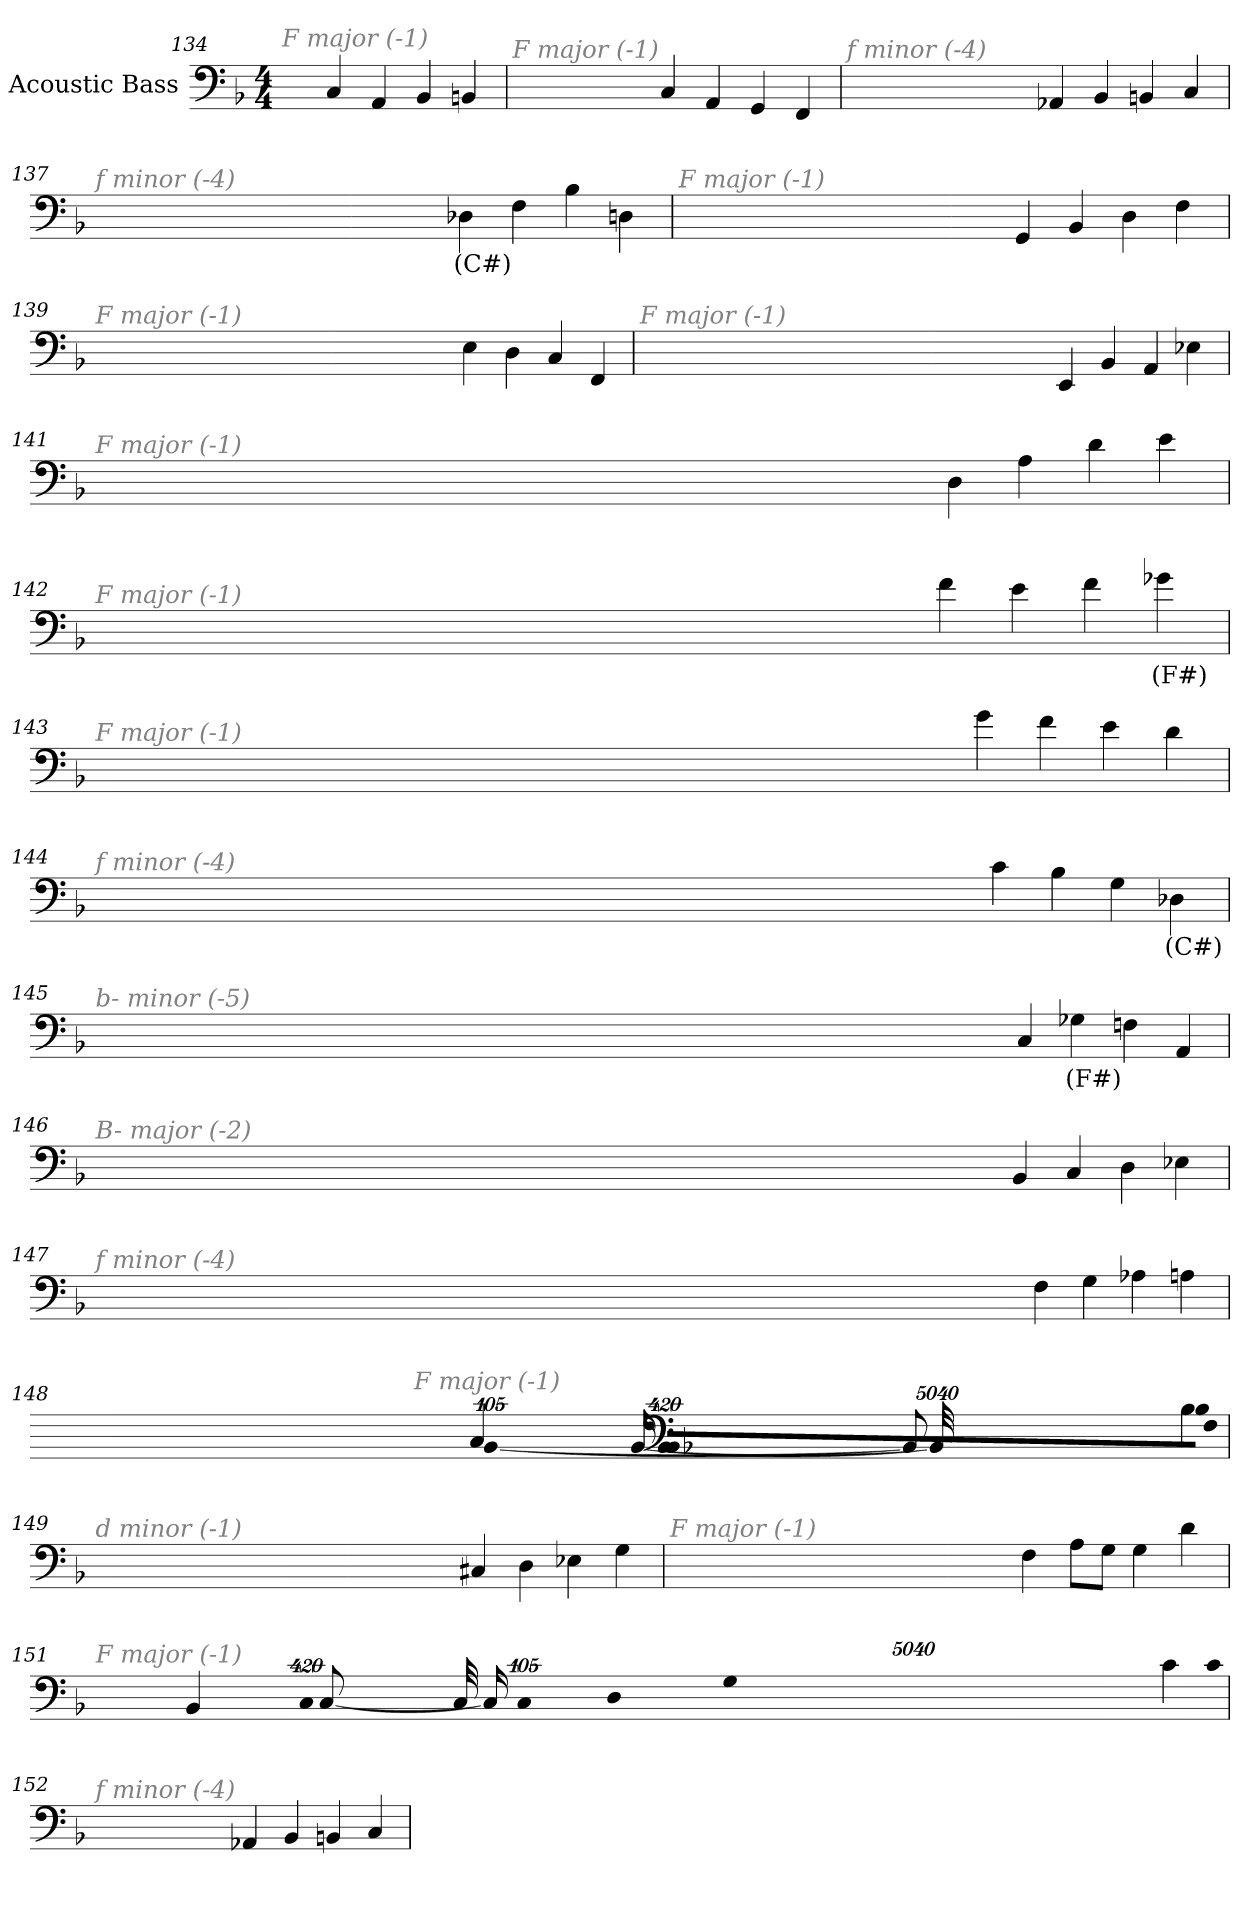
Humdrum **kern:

**kern	**text
*part1	*part1
*staff1	*staff1
*I"Acoustic Bass	*
*clefF4	*
*ITrd7c12	*
*k[b-]	*
*F:	*
*M4/4	*
=134	=134
!LO:TX:i:color=#808080:t=F major (-1)	!
4CC	.
4AAA	.
4BBB-	.
4BBBn	.
=135	=135
!LO:TX:i:color=#808080:t=F major (-1)	!
4CC	.
4AAA	.
4GGG	.
4FFF	.
=136	=136
!LO:TX:i:color=#808080:t=f minor (-4)	!
4AAA-X	.
4BBB-	.
4BBBn	.
4CC	.
=137	=137
!LO:TX:i:color=#808080:t=f minor (-4)	!
4DD-Xi	(C#)
4FF	.
4BB-	.
4DD	.
=138	=138
!LO:TX:i:color=#808080:t=F major (-1)	!
4GGG	.
4BBB-	.
4DD	.
4FF	.
=139	=139
!LO:TX:i:color=#808080:t=F major (-1)	!
4EE	.
4DD	.
4CC	.
4FFF	.
=140	=140
!LO:TX:i:color=#808080:t=F major (-1)	!
4EEE	.
4BBB-	.
4AAA	.
4EE-X	.
=141	=141
!LO:TX:i:color=#808080:t=F major (-1)	!
4DD	.
4AA	.
4D	.
4E	.
=142	=142
!LO:TX:i:color=#808080:t=F major (-1)	!
4F	.
4E	.
4F	.
4G-Xi	(F#)
=143	=143
!LO:TX:i:color=#808080:t=F major (-1)	!
4G	.
4F	.
4E	.
4D	.
=144	=144
!LO:TX:i:color=#808080:t=f minor (-4)	!
4C	.
4BB-	.
4GG	.
4DD-Xi	(C#)
=145	=145
!LO:TX:i:color=#808080:t=b- minor (-5)	!
4CC	.
4GG-Xi	(F#)
4FFn	.
4AAA	.
=146	=146
!LO:TX:i:color=#808080:t=B- major (-2)	!
4BBB-	.
4CC	.
4DD	.
4EE-X	.
=147	=147
!LO:TX:i:color=#808080:t=f minor (-4)	!
4FF	.
4GG	.
4AA-X	.
4AAn	.
=148	=148
!LO:TX:i:color=#808080:t=F major (-1)	!
4BB-	.
!LO:N:vis=8	!
40320%3347BB-L	.
!LO:N:vis=8	!
40320%3347FF	.
!LO:N:vis=8	!
40320%3347BBB-J	.
!LO:N:vis=1024	!
[13440%13BBB-	.
8BBB-_	.
16BBB-_	.
32BBB-_	.
!LO:N:vis=1024%31	!
13440%407BBB-]	.
4CC	.
=149	=149
!LO:TX:i:color=#808080:t=d minor (-1)	!
4CC#X	.
4DD	.
4EE-X	.
4GG	.
=150	=150
!LO:TX:i:color=#808080:t=F major (-1)	!
4FF	.
8AAL	.
8GGJ	.
4GG	.
4D	.
=151	=151
!LO:TX:i:color=#808080:t=F major (-1)	!
4C	.
!LO:N:vis=8	!
40320%3347CL	.
!LO:N:vis=8	!
40320%3347GG	.
!LO:N:vis=8	!
40320%3347DDJ	.
!LO:N:vis=1024	!
[13440%13CC	.
8CC_	.
16CC_	.
32CC_	.
!LO:N:vis=1024%31	!
13440%407CC]	.
4BBB-	.
=152	=152
!LO:TX:i:color=#808080:t=f minor (-4)	!
4AAA-X	.
4BBB-	.
4BBBn	.
4CC	.
=	=
*-	*-
